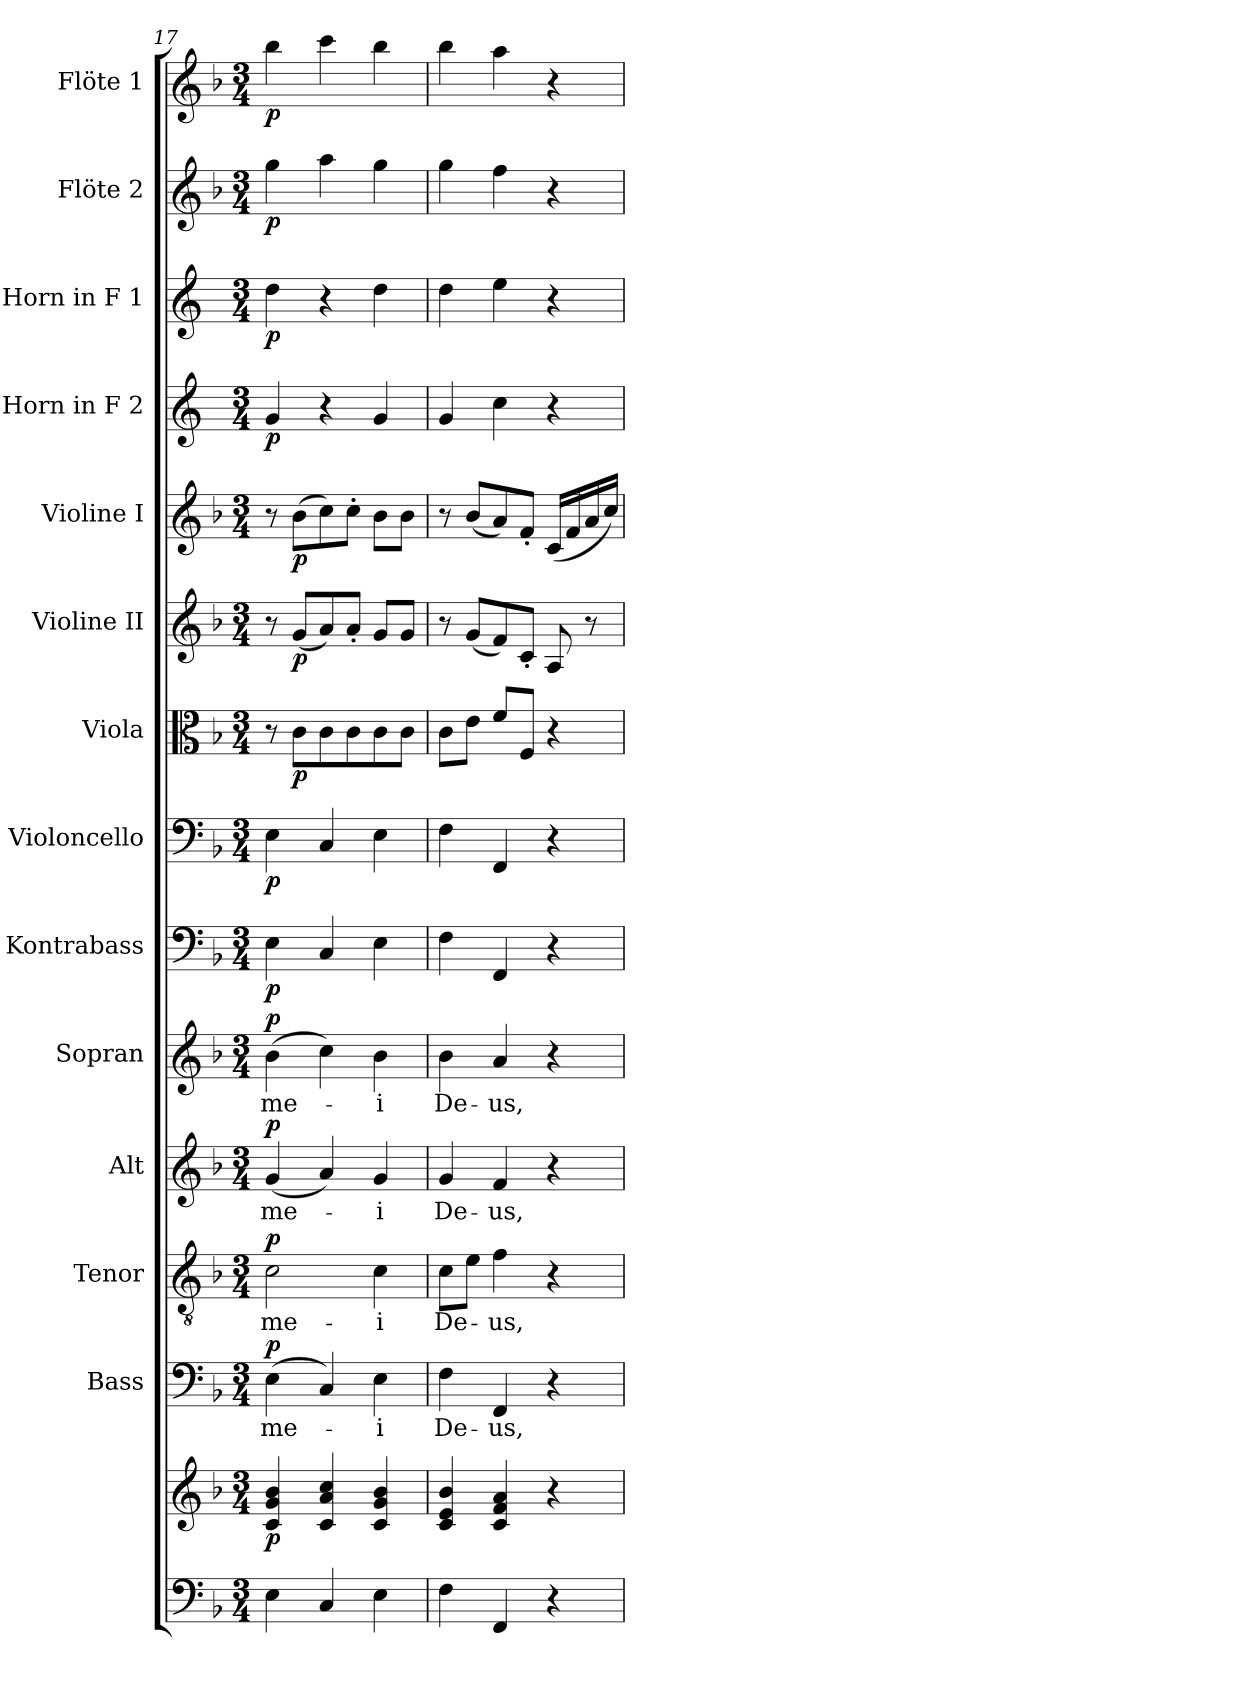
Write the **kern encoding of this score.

**kern	**kern	**dynam	**kern	**text	**dynam	**kern	**text	**dynam	**kern	**text	**dynam	**kern	**text	**dynam	**kern	**dynam	**kern	**dynam	**kern	**dynam	**kern	**dynam	**kern	**dynam	**kern	**dynam	**kern	**dynam	**kern	**dynam	**kern	**dynam
*part14	*part14	*part14	*part13	*part13	*part13	*part12	*part12	*part12	*part11	*part11	*part11	*part10	*part10	*part10	*part9	*part9	*part8	*part8	*part7	*part7	*part6	*part6	*part5	*part5	*part4	*part4	*part3	*part3	*part2	*part2	*part1	*part1
*staff15	*staff14	*staff14/15	*staff13	*staff13	*staff13	*staff12	*staff12	*staff12	*staff11	*staff11	*staff11	*staff10	*staff10	*staff10	*staff9	*staff9	*staff8	*staff8	*staff7	*staff7	*staff6	*staff6	*staff5	*staff5	*staff4	*staff4	*staff3	*staff3	*staff2	*staff2	*staff1	*staff1
*	*	*	*I"Bass	*	*	*I"Tenor	*	*	*I"Alt	*	*	*I"Sopran	*	*	*I"Kontrabass	*	*I"Violoncello	*	*I"Viola	*	*I"Violine II	*	*I"Violine I	*	*I"Horn in F 2	*	*I"Horn in F 1	*	*I"Flöte 2	*	*I"Flöte 1	*
*	*	*	*I'B.	*	*	*I'T.	*	*	*I'A.	*	*	*I'S.	*	*	*I'Kb.	*	*I'Vc.	*	*I'Vla.	*	*I'Vl. II	*	*I'Vl. I	*	*	*	*	*	*I'Fl. 2	*	*I'Fl. 1	*
*clefF4	*clefG2	*	*clefF4	*	*	*clefGv2	*	*	*clefG2	*	*	*clefG2	*	*	*clefF4	*	*clefF4	*	*clefC3	*	*clefG2	*	*clefG2	*	*clefG2	*	*clefG2	*	*clefG2	*	*clefG2	*
*	*	*	*	*	*	*	*	*	*	*	*	*	*	*	*ITrd7c12	*	*	*	*	*	*	*	*	*	*ITrd4c7	*	*ITrd4c7	*	*	*	*	*
*k[b-]	*k[b-]	*	*k[b-]	*	*	*k[b-]	*	*	*k[b-]	*	*	*k[b-]	*	*	*k[b-]	*	*k[b-]	*	*k[b-]	*	*k[b-]	*	*k[b-]	*	*k[b-]	*	*k[b-]	*	*k[b-]	*	*k[b-]	*
*F:	*F:	*	*F:	*	*	*F:	*	*	*F:	*	*	*F:	*	*	*F:	*	*F:	*	*F:	*	*F:	*	*F:	*	*F:	*	*F:	*	*F:	*	*F:	*
*M3/4	*M3/4	*	*M3/4	*	*	*M3/4	*	*	*M3/4	*	*	*M3/4	*	*	*M3/4	*	*M3/4	*	*M3/4	*	*M3/4	*	*M3/4	*	*M3/4	*	*M3/4	*	*M3/4	*	*M3/4	*
=17	=17	=17	=17	=17	=17	=17	=17	=17	=17	=17	=17	=17	=17	=17	=17	=17	=17	=17	=17	=17	=17	=17	=17	=17	=17	=17	=17	=17	=17	=17	=17	=17
!	!	!LO:DY:b	!	!LO:LY:b	!LO:DY:a	!	!LO:LY:b	!LO:DY:a	!	!LO:LY:b	!LO:DY:a	!	!LO:LY:b	!LO:DY:a	!	!LO:DY:b	!	!LO:DY:b	!	!	!	!	!	!	!	!LO:DY:b	!	!LO:DY:b	!	!LO:DY:b	!	!LO:DY:b
4E\	4c/ 4g/ 4b-/	p	(>4E\	me-	p	2c\	me-	p	(<4g/	me-	p	(>4b-\	me-	p	4EE\	p	4E\	p	8r	.	8r	.	8r	.	4c/	p	4g\	p	4gg\	p	4bb-\	p
!	!	!	!	!	!	!	!	!	!	!	!	!	!	!	!	!	!	!	!	!LO:DY:b	!	!LO:DY:b	!	!LO:DY:b	!	!	!	!	!	!	!	!
.	.	.	.	.	.	.	.	.	.	.	.	.	.	.	.	.	.	.	8c\L	p	(<8g/L	p	(>8b-\L	p	.	.	.	.	.	.	.	.
4C/	4c/ 4a/ 4cc/	.	4C/)	.	.	.	.	.	4a/)	.	.	4cc\)	.	.	4CC/	.	4C/	.	8c\	.	8a/)	.	8cc\)	.	4r	.	4r	.	4aa\	.	4ccc\	.
.	.	.	.	.	.	.	.	.	.	.	.	.	.	.	.	.	.	.	8c\	.	8a'</J	.	8cc'>\J	.	.	.	.	.	.	.	.	.
!	!	!	!	!LO:LY:b	!	!	!LO:LY:b	!	!	!LO:LY:b	!	!	!LO:LY:b	!	!	!	!	!	!	!	!	!	!	!	!	!	!	!	!	!	!	!
4E\	4c/ 4g/ 4b-/	.	4E\	-i	.	4c\	-i	.	4g/	-i	.	4b-\	-i	.	4EE\	.	4E\	.	8c\	.	8g/L	.	8b-\L	.	4c/	.	4g\	.	4gg\	.	4bb-\	.
.	.	.	.	.	.	.	.	.	.	.	.	.	.	.	.	.	.	.	8c\J	.	8g/J	.	8b-\J	.	.	.	.	.	.	.	.	.
!!LO:PB:g=z
=18	=18	=18	=18	=18	=18	=18	=18	=18	=18	=18	=18	=18	=18	=18	=18	=18	=18	=18	=18	=18	=18	=18	=18	=18	=18	=18	=18	=18	=18	=18	=18	=18
!	!	!	!	!LO:LY:b	!	!	!LO:LY:b	!	!	!LO:LY:b	!	!	!LO:LY:b	!	!	!	!	!	!	!	!	!	!	!	!	!	!	!	!	!	!	!
4F\	4c/ 4e/ 4b-/	.	4F\	De-	.	8c\L	De-	.	4g/	De-	.	4b-\	De-	.	4FF\	.	4F\	.	8c\L	.	8r	.	8r	.	4c/	.	4g\	.	4gg\	.	4bb-\	.
.	.	.	.	.	.	8e\J	.	.	.	.	.	.	.	.	.	.	.	.	8e\J	.	(<8g/L	.	(<8b-/L	.	.	.	.	.	.	.	.	.
!	!	!	!	!LO:LY:b	!	!	!LO:LY:b	!	!	!LO:LY:b	!	!	!LO:LY:b	!	!	!	!	!	!	!	!	!	!	!	!	!	!	!	!	!	!	!
4FF/	4c/ 4f/ 4a/	.	4FF/	-us,	.	4f\	-us,	.	4f/	-us,	.	4a/	-us,	.	4FFF/	.	4FF/	.	8f/L	.	8f/)	.	8a/)	.	4f\	.	4a\	.	4ff\	.	4aa\	.
.	.	.	.	.	.	.	.	.	.	.	.	.	.	.	.	.	.	.	8F/J	.	8c'</J	.	8f'</J	.	.	.	.	.	.	.	.	.
4r	4r	.	4r	.	.	4r	.	.	4r	.	.	4r	.	.	4r	.	4r	.	4r	.	8A/	.	(<16c/LL	.	4r	.	4r	.	4r	.	4r	.
.	.	.	.	.	.	.	.	.	.	.	.	.	.	.	.	.	.	.	.	.	.	.	16f/	.	.	.	.	.	.	.	.	.
.	.	.	.	.	.	.	.	.	.	.	.	.	.	.	.	.	.	.	.	.	8r	.	16a/	.	.	.	.	.	.	.	.	.
.	.	.	.	.	.	.	.	.	.	.	.	.	.	.	.	.	.	.	.	.	.	.	16cc/JJ)	.	.	.	.	.	.	.	.	.
=	=	=	=	=	=	=	=	=	=	=	=	=	=	=	=	=	=	=	=	=	=	=	=	=	=	=	=	=	=	=	=	=
*-	*-	*-	*-	*-	*-	*-	*-	*-	*-	*-	*-	*-	*-	*-	*-	*-	*-	*-	*-	*-	*-	*-	*-	*-	*-	*-	*-	*-	*-	*-	*-	*-
